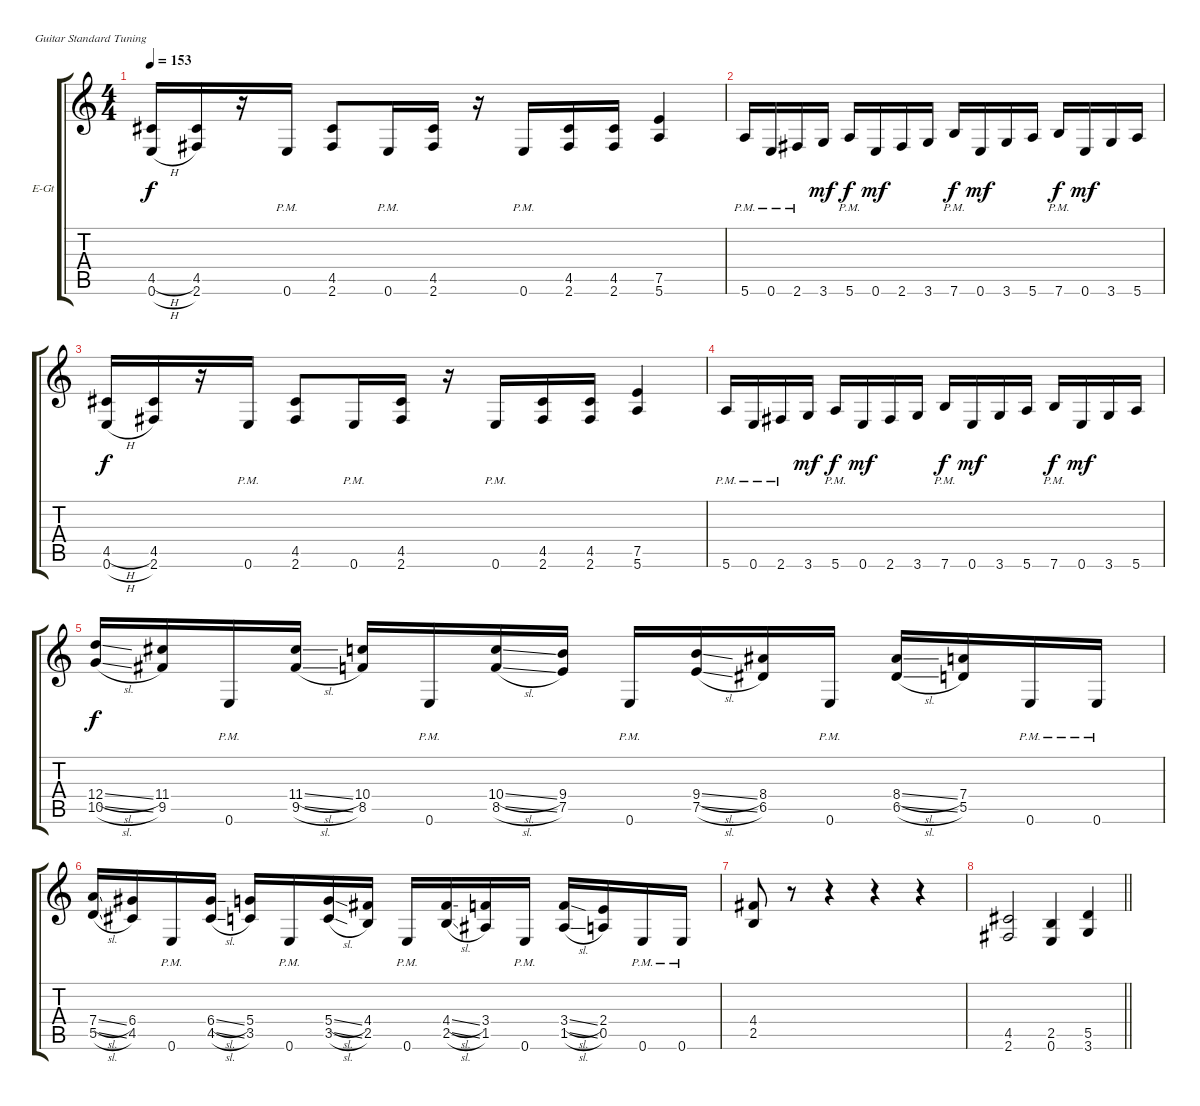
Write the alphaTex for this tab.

\bracketExtendMode groupsimilarinstruments
\firstSystemTrackNameOrientation horizontal
\otherSystemsTrackNameOrientation horizontal
\track ("Broderick" "E-Gt") {instrument distortionguitar}
\staff {score tabs}
\tuning (E4 B3 G3 D3 A2 E2)
\ts (4 4)
\tempo 153
\clef g2
\ks c
(4.5{h} 0.6{h}).16{dy f} (4.5 2.6).16 r.16 0.6{pm}.16 (4.5 2.6).8 0.6{pm}.16 (4.5 2.6).16 r.16 0.6{pm}.16 (4.5 2.6).16 (4.5 2.6).16 (7.5 5.6).4 |
5.6{pm}.16 0.6{pm}.16 2.6{pm}.16 3.6.16{dy mf} 5.6{pm}.16{dy f} 0.6.16{dy mf} 2.6.16 3.6.16 7.6{pm}.16{dy f} 0.6.16{dy mf} 3.6.16 5.6.16 7.6{pm}.16{dy f} 0.6.16{dy mf} 3.6.16 5.6.16 |
(4.5{h} 0.6{h}).16{dy f} (4.5 2.6).16 r.16 0.6{pm}.16 (4.5 2.6).8 0.6{pm}.16 (4.5 2.6).16 r.16 0.6{pm}.16 (4.5 2.6).16 (4.5 2.6).16 (7.5 5.6).4 |
5.6{pm}.16 0.6{pm}.16 2.6{pm}.16 3.6.16{dy mf} 5.6{pm}.16{dy f} 0.6.16{dy mf} 2.6.16 3.6.16 7.6{pm}.16{dy f} 0.6.16{dy mf} 3.6.16 5.6.16 7.6{pm}.16{dy f} 0.6.16{dy mf} 3.6.16 5.6.16 |
(12.4{sl} 10.5{sl}).16{dy f} (11.4 9.5).16 0.6{pm}.16 (11.4{sl} 9.5{sl}).16 (10.4 8.5).16 0.6{pm}.16 (10.4{sl} 8.5{sl}).16 (9.4 7.5).16 0.6{pm}.16 (9.4{sl} 7.5{sl}).16 (8.4 6.5).16 0.6{pm}.16 (8.4{sl} 6.5{sl}).16 (7.4 5.5).16 0.6{pm}.16 0.6{pm}.16 |
(7.4{sl} 5.5{sl}).16 (6.4 4.5).16 0.6{pm}.16 (6.4{sl} 4.5{sl}).16 (5.4 3.5).16 0.6{pm}.16 (5.4{sl} 3.5{sl}).16 (4.4 2.5).16 0.6{pm}.16 (4.4{sl} 2.5{sl}).16 (3.4 1.5).16 0.6{pm}.16 (3.4{sl} 1.5{sl}).16 (2.4 0.5).16 0.6{pm}.16 0.6{pm}.16 |
(4.4 2.5).8 r.8 r.4 r.4 r.4 |
\barLineRight lightlight
(4.5 2.6).2 (2.5 0.6).4 (5.5 3.6).4
